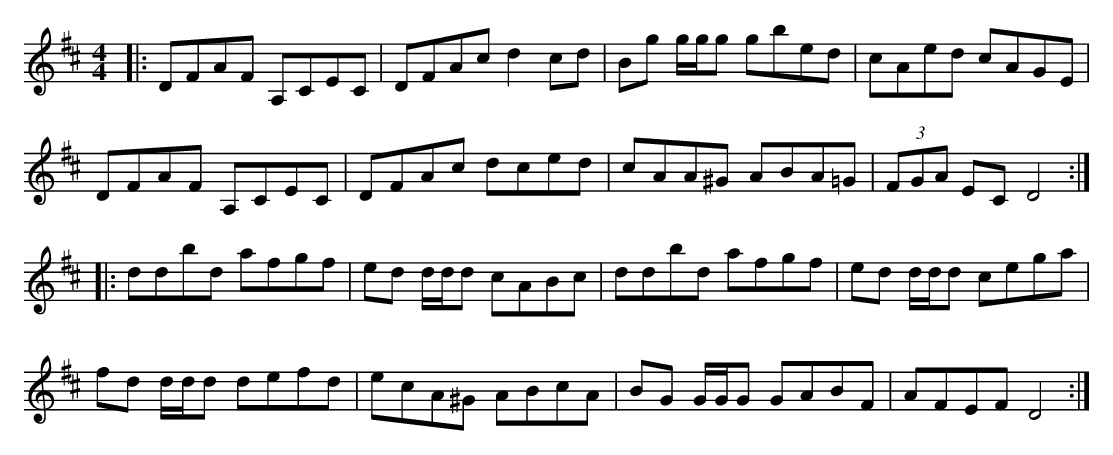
X:1
M:4/4
K:D
|:DFAF A,CEC|DFAc d2cd|Bg g/g/g gbed|cAed cAGE|
DFAF A,CEC|DFAc dced|cAA^G ABA=G| (3FGA EC D4:|
|:ddbd afgf|ed d/d/d cABc|ddbd afgf|ed d/d/d cega|
fd d/d/d defd|ecA^G ABcA|BG G/G/G GABF| AFEF D4:|
